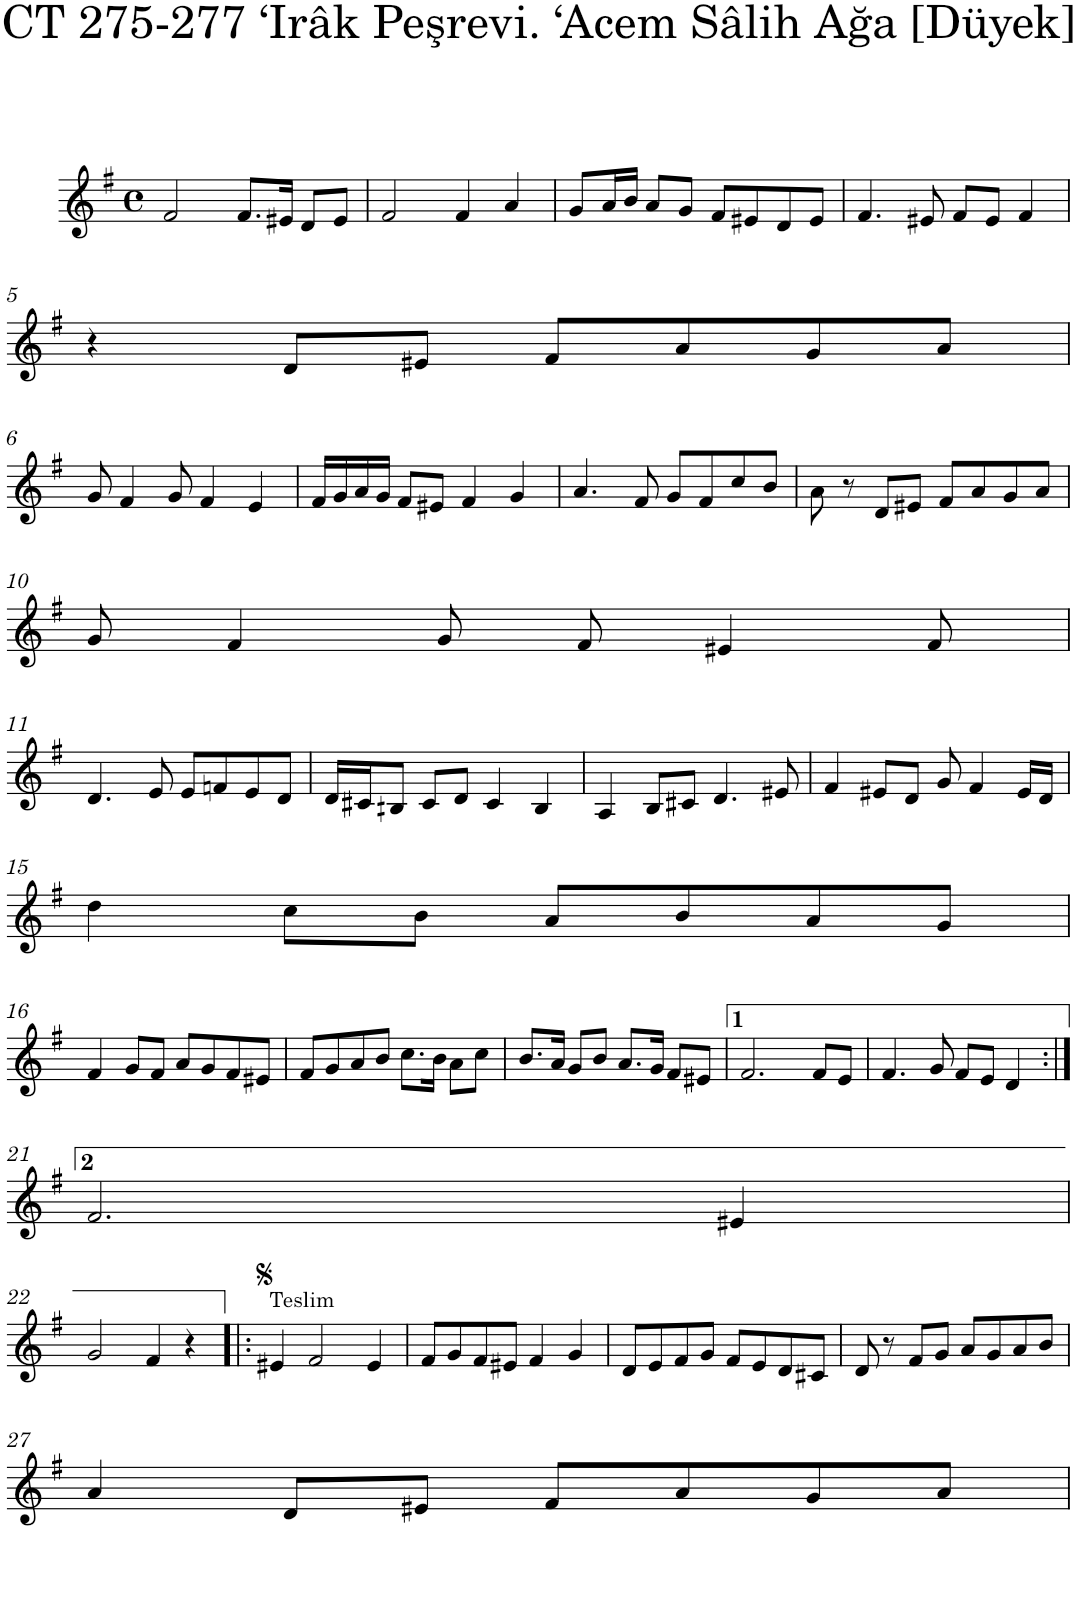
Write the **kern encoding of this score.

**kern
*part1
*staff1
*I"Piano
*I'Pno.
*clefG2
*k[f#]
*M4/4
*met(c)
=1
2f#/
8.f#/L
16e#X/Jk
8d/L
8e#/J
=2
2f#/
4f#/
4a/
=3
8g/L
16a/L
16b/JJ
8a/L
8g/J
8f#/L
8e#X/
8d/
8e#/J
=4
4.f#/
8e#X/
8f#/L
8e#/J
4f#/
!!LO:LB:g=z
=5
4r
8d/L
8e#X/J
8f#/L
8a/
8g/
8a/J
!!LO:LB:g=z
=6
8g/
4f#/
8g/
4f#/
4e/
=7
16f#/LL
16g/
16a/
16g/JJ
8f#/L
8e#X/J
4f#/
4g/
=8
4.a/
8f#/
8g/L
8f#/
8cc/
8b/J
=9
8a\
8r
8d/L
8e#X/J
8f#/L
8a/
8g/
8a/J
!!LO:LB:g=z
=10
8g/
4f#/
8g/
8f#/
4e#X/
8f#/
!!LO:LB:g=z
=11
4.d/
8e/
8e/L
8fn/
8e/
8d/J
=12
16d/LL
16c#X/J
8Bn/J
8c#/L
8d/J
4c#/
4B/
=13
4A/
8B/L
8c#X/J
4.d/
8e#X/
=14
4f#/
8e#X/L
8d/J
8g/
4f#/
16e#/LL
16d/JJ
!!LO:LB:g=z
=15
4dd\
8cc\L
8b\J
8a/L
8b/
8a/
8g/J
!!LO:LB:g=z
=16
4f#/
8g/L
8f#/J
8a/L
8g/
8f#/
8e#X/J
=17
8f#/L
8g/
8a/
8b/J
8.cc\L
16b\Jk
8a\L
8cc\J
=18
8.b/L
16a/Jk
8g/L
8b/J
8.a/L
16g/Jk
8f#/L
8e#X/J
=19
2.f#/
8f#/L
8e/J
=20
4.f#/
8g/
8f#/L
8e/J
4d/
!!LO:LB:g=z
=21:|!
2.f#/
4e#X/
!!LO:LB:g=z
=22
2g/
4f#/
4r
=23!|:
!LO:TX:a:t=Teslim
4e#X/
2f#/
4e#/
=24
8f#/L
8g/
8f#/
8e#X/J
4f#/
4g/
=25
8d/L
8e/
8f#/
8g/J
8f#/L
8e/
8d/
8c#X/J
=26
8d/
8r
8f#/L
8g/J
8a/L
8g/
8a/
8b/J
!!LO:LB:g=z
=27
4a/
8d/L
8e#X/J
8f#/L
8a/
8g/
8a/J
=
*-
